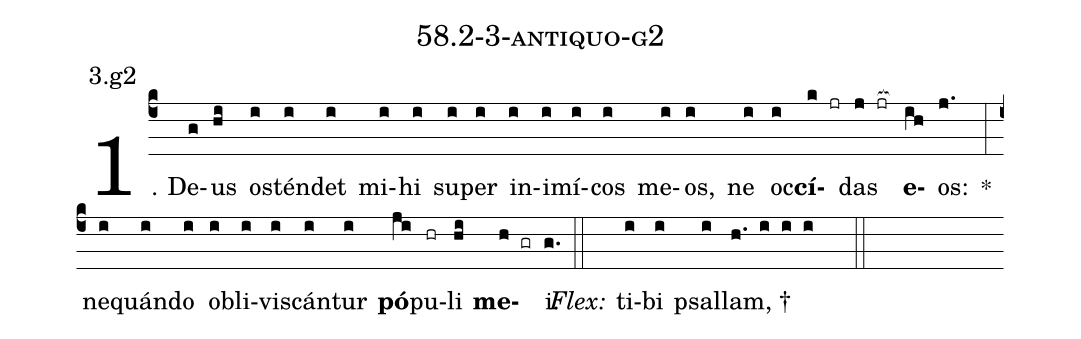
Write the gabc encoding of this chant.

name: 58.2-3-antiquo-g2;
annotation: 3.g2;
%%
(c4)1. De(g)us(hi) os(i)tén(i)det(i) mi(i)hi(i) su(i)per(i) in(i)i(i)mí(i)cos(i) me(i)os,(i) ne(i) oc(i)<b>cí</b>(k jr)das(j jr[ocb:1{]) <b>e</b>(ih[ocb:0}])os:(j.) *(:) ne(i)quán(i)do(i) ob(i)li(i)vis(i)cán(i)tur(i) <b>pó</b>(ji)pu(hr)li(hi) <b>me</b>(h gr)i.(g.) (::)
<i>Flex:</i>()  ti(i)bi(i) psal(i)lam, †(h. i i i  ::)
